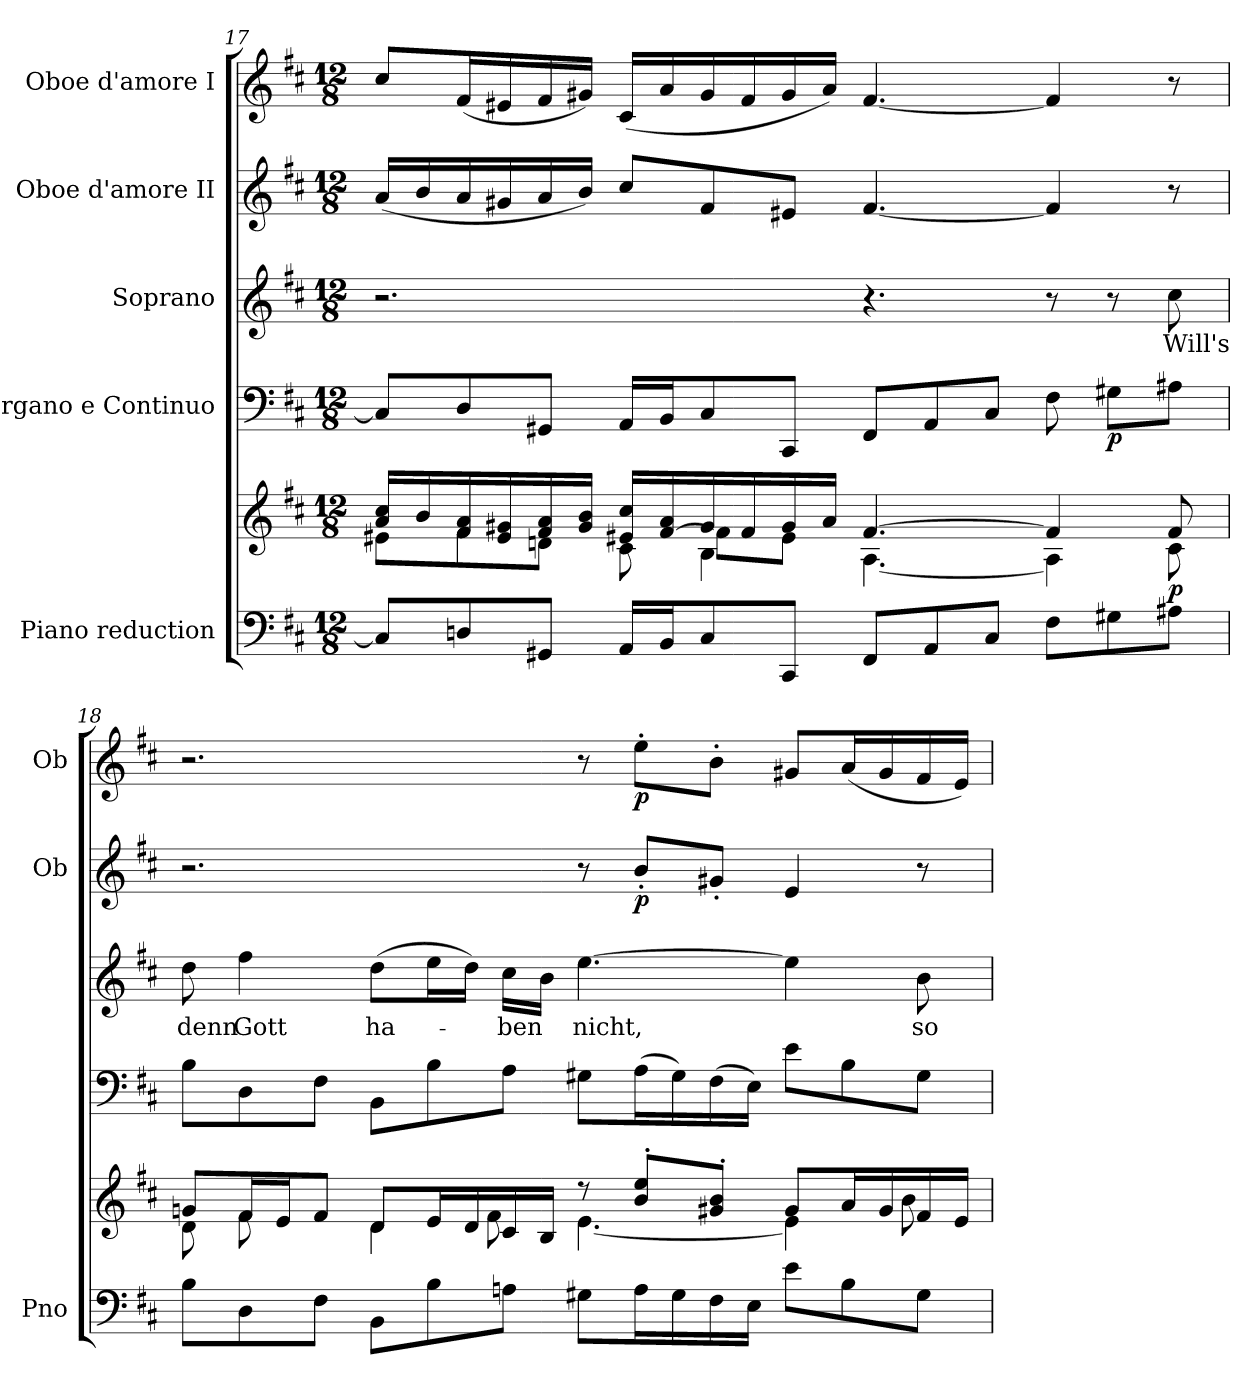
**kern	**kern	**dynam	**kern	**dynam	**kern	**text	**kern	**dynam	**kern	**dynam
*part5	*part5	*part5	*part4	*part4	*part3	*part3	*part2	*part2	*part1	*part1
*staff6	*staff5	*staff5/6	*staff4	*staff4	*staff3	*staff3	*staff2	*staff2	*staff1	*staff1
*I"Piano reduction	*	*	*I"Organo e Continuo	*	*I"Soprano	*	*I"Oboe d'amore II	*	*I"Oboe d'amore I	*
*I'Pno	*	*	*	*	*	*	*I'Ob	*	*I'Ob	*
*clefF4	*clefG2	*	*clefF4	*	*clefG2	*	*clefG2	*	*clefG2	*
*k[f#c#]	*k[f#c#]	*	*k[f#c#]	*	*k[f#c#]	*	*k[f#c#]	*	*k[f#c#]	*
*M12/8	*M12/8	*	*M12/8	*	*M12/8	*	*M12/8	*	*M12/8	*
=17	=17	=17	=17	=17	=17	=17	=17	=17	=17	=17
*	*^	*	*	*	*	*	*	*	*	*
*	*	*^	*	*	*	*	*	*	*	*	*
8C#/L]	16a/ 16cc#/LL	8e#X\L	4.ryy	.	8C#/L]	.	2.r	.	(<16a/LL	.	8cc#/L	.
.	16b/	.	.	.	.	.	.	.	16b/	.	.	.
8Dn/	16f#/ 16a/	8f#\	.	.	8D/	.	.	.	16a/	.	(<16f#/L	.
.	16e#/ 16g#X/	.	.	.	.	.	.	.	16g#X/	.	16e#X/	.
8GG#X/J	16f#/ 16a/	8dn\J	.	.	8GG#X/J	.	.	.	16a/	.	16f#/	.
.	16g#/ 16b/JJ	.	.	.	.	.	.	.	16b/JJ)	.	16g#X/JJ)	.
16AA/LL	16e#X/ 16cc#/LL	8c#\	8ryy	.	16AA/LL	.	.	.	8cc#/L	.	(<16c#/LL	.
16BB/J	[16f#/ 16a/	.	.	.	16BB/J	.	.	.	.	.	16a/	.
8C#/	16g#/	4B\	8f#\L]	.	8C#/	.	.	.	8f#/	.	16g#/	.
.	16f#/	.	.	.	.	.	.	.	.	.	16f#/	.
8CC#/J	16g#/	.	8e#\J	.	8CC#/J	.	.	.	8e#X/J	.	16g#/	.
.	16a/JJ	.	.	.	.	.	.	.	.	.	16a/JJ)	.
8FF#/L	[4.f#/	[4.A\	2.ryy	.	8FF#/L	.	4.r	.	[4.f#/	.	[4.f#/	.
8AA/	.	.	.	.	8AA/	.	.	.	.	.	.	.
8C#/J	.	.	.	.	8C#/J	.	.	.	.	.	.	.
8F#\L	4f#/]	4A\]	.	.	8F#\	.	8r	.	4f#/]	.	4f#/]	.
!	!	!	!	!	!	!LO:DY:b	!	!	!	!	!	!
8G#X\	.	.	.	.	8G#X\L	p	8r	.	.	.	.	.
!	!	!	!	!LO:DY:b	!	!	!	!LO:LY:b	!	!	!	!
8A#X\J	8f#/	8c#\	.	p	8A#X\J	.	8cc#\	Will's	8r	.	8r	.
*	*	*v	*v	*	*	*	*	*	*	*	*	*
!!LO:PB:g=z
=18	=18	=18	=18	=18	=18	=18	=18	=18	=18	=18	=18
*^	*	*	*	*	*	*	*	*	*	*	*
!	!	!	!	!	!	!	!	!LO:LY:b	!	!	!	!
4ryy	8B\L	8gn/L	8d\L	.	8B\L	.	8dd\	denn	2.r	.	2.r	.
!	!	!	!	!	!	!	!	!LO:LY:b	!	!	!	!
.	8D\	16f#/L	8f#\	.	8D\	.	4ff#\	Gott	.	.	.	.
.	.	16e/J	.	.	.	.	.	.	.	.	.	.
8A#X/J	8F#\J	8f#/J	8ryy	.	8F#\J	.	.	.	.	.	.	.
!	!	!	!	!	!	!	!	!LO:LY:b	!	!	!	!
1ryy	8BB\L	8d/L	4d\	.	8BB\L	.	(>8dd\L	ha-	.	.	.	.
.	8B\	16e/L	.	.	8B\	.	16ee\L	.	.	.	.	.
.	.	16d/	.	.	.	.	16dd\JJ)	.	.	.	.	.
!	!	!	!	!	!	!	!	!LO:LY:b	!	!	!	!
.	8An\J	16c#/	8f#\	.	8A\J	.	16cc#\LL	-ben	.	.	.	.
.	.	16B/JJ	.	.	.	.	16b\JJ	.	.	.	.	.
!	!	!	!	!	!	!	!	!LO:LY:b	!	!	!	!
.	8G#X\L	8r	[4.e\	.	8G#X\L	.	[4.ee\	nicht,	8r	.	8r	.
!	!	!	!	!	!	!	!	!	!	!LO:DY:b	!	!LO:DY:b
.	16A\L	8b/' 8ee/'L	.	.	(>16A\L	.	.	.	8b'/L	p	8ee'\L	p
.	16G#\	.	.	.	16G#\)	.	.	.	.	.	.	.
.	16F#\	8g#X/' 8b/'J	.	.	(>16F#\	.	.	.	8g#X'/J	.	8b'\J	.
.	16E\JJ	.	.	.	16E\JJ)	.	.	.	.	.	.	.
.	8e\L	8g#/L	4e\]	.	8e\L	.	4ee\]	.	4e/	.	8g#X/L	.
.	8B\	16a/L	.	.	8B\	.	.	.	.	.	(<16a/L	.
.	.	16g#/	.	.	.	.	.	.	.	.	16g#/	.
!	!	!	!	!	!	!	!	!LO:LY:b	!	!	!	!
8ryy	8G#\J	16f#/	8b\	.	8G#\J	.	8b\	so	8r	.	16f#/	.
.	.	16e/JJ	.	.	.	.	.	.	.	.	16e/JJ)	.
*v	*v	*	*	*	*	*	*	*	*	*	*	*
*	*v	*v	*	*	*	*	*	*	*	*	*
=	=	=	=	=	=	=	=	=	=	=
*-	*-	*-	*-	*-	*-	*-	*-	*-	*-	*-
